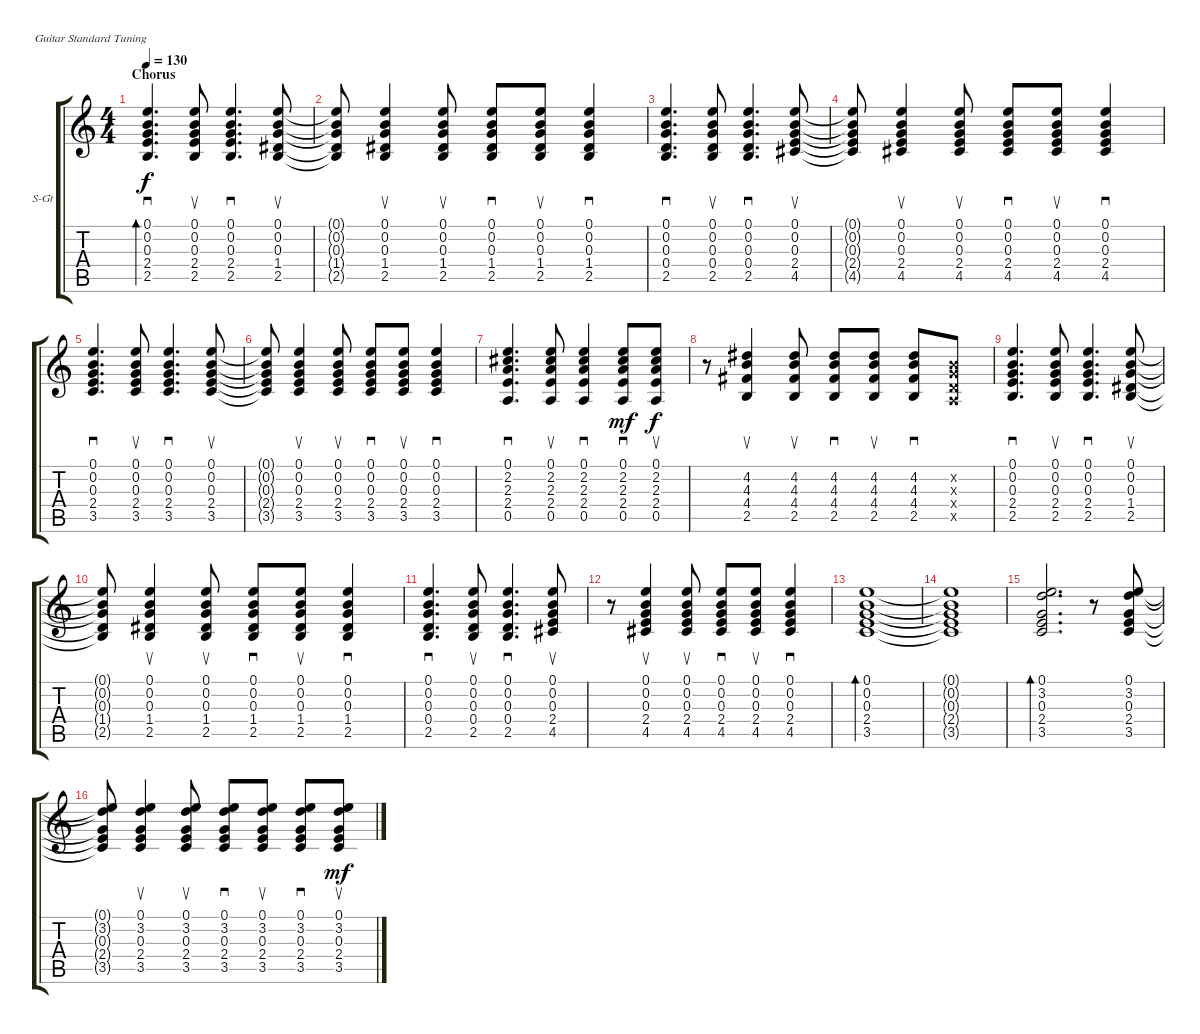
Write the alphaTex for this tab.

\defaultSystemsLayout 4
\bracketExtendMode groupsimilarinstruments
\firstSystemTrackNameOrientation horizontal
\otherSystemsTrackNameOrientation horizontal
\track ("Steel Guitar" "S-Gt") {instrument acousticguitarsteel}
\staff {score tabs}
\tuning (E4 B3 G3 D3 A2 E2)
\ts (4 4)
\section ("" "Chorus")
\tempo 130
\clef g2
\ks c
(2.5 2.4 0.3 0.2 0.1).4{d sd bd 232 dy f} (2.5 2.4 0.3 0.2 0.1).8{su} (2.5 2.4 0.3 0.2 0.1).4{d sd} (2.5 1.4 0.3 0.2 0.1).8{su} |
(2.5{t} 1.4{t} 0.3{t} 0.2{t} 0.1{t}).8 (2.5 1.4 0.3 0.2 0.1).4{su} (2.5 1.4 0.3 0.2 0.1).8{su} (2.5 1.4 0.3 0.2 0.1).8{sd} (2.5 1.4 0.3 0.2 0.1).8{su} (2.5 1.4 0.3 0.2 0.1).4{sd} |
(2.5 0.4 0.3 0.2 0.1).4{d sd} (2.5 0.4 0.3 0.2 0.1).8{su} (2.5 0.4 0.3 0.2 0.1).4{d sd} (4.5 2.4 0.3 0.2 0.1).8{su} |
(4.5{t} 2.4{t} 0.3{t} 0.2{t} 0.1{t}).8 (4.5 2.4 0.3 0.2 0.1).4{su} (4.5 2.4 0.3 0.2 0.1).8{su} (4.5 2.4 0.3 0.2 0.1).8{sd} (4.5 2.4 0.3 0.2 0.1).8{su} (4.5 2.4 0.3 0.2 0.1).4{sd} |
(3.5 2.4 0.3 0.2 0.1).4{d sd} (3.5 2.4 0.3 0.2 0.1).8{su} (3.5 2.4 0.3 0.2 0.1).4{d sd} (3.5 2.4 0.3 0.2 0.1).8{su} |
(3.5{t} 2.4{t} 0.3{t} 0.2{t} 0.1{t}).8 (3.5 2.4 0.3 0.2 0.1).4{su} (3.5 2.4 0.3 0.2 0.1).8{su} (3.5 2.4 0.3 0.2 0.1).8{sd} (3.5 2.4 0.3 0.2 0.1).8{su} (3.5 2.4 0.3 0.2 0.1).4{sd} |
(0.5 2.4 2.3 2.2 0.1).4{d sd} (0.5 2.4 2.3 2.2 0.1).8{su} (0.5 2.4 2.3 2.2 0.1).4{sd} (0.5 2.4 2.3 2.2 0.1).8{sd dy mf} (0.5 2.4 2.3 2.2 0.1).8{su dy f} |
r.8 (2.5 4.4 4.3 4.2).4{su} (2.5 4.4 4.3 4.2).8{su} (2.5 4.4 4.3 4.2).8{sd} (2.5 4.4 4.3 4.2).8{su} (2.5 4.4 4.3 4.2).8{sd} (0.5{x} 0.4{x} 0.3{x} 0.2{x}).8 |
(2.5 2.4 0.3 0.2 0.1).4{d sd} (2.5 2.4 0.3 0.2 0.1).8{su} (2.5 2.4 0.3 0.2 0.1).4{d sd} (2.5 1.4 0.3 0.2 0.1).8{su} |
(2.5{t} 1.4{t} 0.3{t} 0.2{t} 0.1{t}).8 (2.5 1.4 0.3 0.2 0.1).4{su} (2.5 1.4 0.3 0.2 0.1).8{su} (2.5 1.4 0.3 0.2 0.1).8{sd} (2.5 1.4 0.3 0.2 0.1).8{su} (2.5 1.4 0.3 0.2 0.1).4{sd} |
(2.5 0.4 0.3 0.2 0.1).4{d sd} (2.5 0.4 0.3 0.2 0.1).8{su} (2.5 0.4 0.3 0.2 0.1).4{d sd} (4.5 2.4 0.3 0.2 0.1).8{su} |
r.8 (4.5 2.4 0.3 0.2 0.1).4{su} (4.5 2.4 0.3 0.2 0.1).8{su} (4.5 2.4 0.3 0.2 0.1).8{sd} (4.5 2.4 0.3 0.2 0.1).8{su} (4.5 2.4 0.3 0.2 0.1).4{sd} |
(3.5 2.4 0.3 0.2 0.1).1{bd 231} |
(3.5{t} 2.4{t} 0.3{t} 0.2{t} 0.1{t}).1 |
(3.5 2.4 0.3 3.2 0.1).2{d bd 228} r.8 (3.5 2.4 0.3 3.2 0.1).8 |
(3.5{t} 2.4{t} 0.3{t} 3.2{t} 0.1{t}).8 (3.5 2.4 0.3 3.2 0.1).4{su} (3.5 2.4 0.3 3.2 0.1).8{su} (3.5 2.4 0.3 3.2 0.1).8{sd} (3.5 2.4 0.3 3.2 0.1).8{su} (3.5 2.4 0.3 3.2 0.1).8{sd} (3.5 2.4 0.3 3.2 0.1).8{su dy mf}
